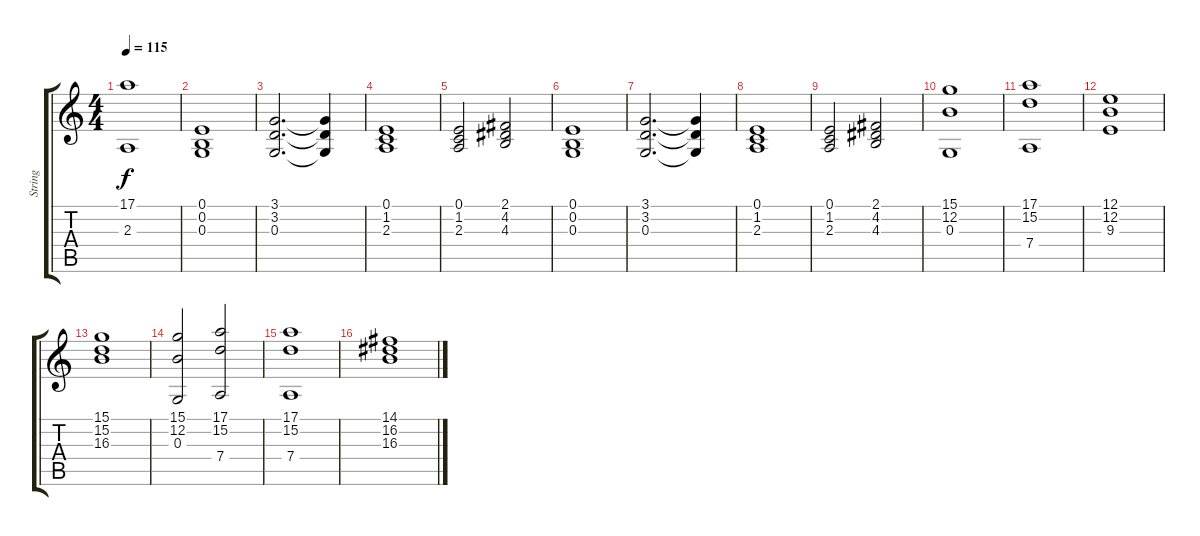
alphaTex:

\track ("String" "String") {instrument stringensemble1}
\staff {score tabs}
\tuning (E4 B3 G3 D3 A2 E2) {hide}
\ts (4 4)
\tempo 115
\clef g2
\ks c
(17.1 2.3{t}).1{dy f} |
(0.1 0.2 0.3).1 |
(3.1 3.2 0.3).2{d} (3.1{t} 3.2{t} 0.3{t}).4 |
(0.1 1.2 2.3).1 |
(0.1 1.2 2.3).2 (2.1 4.2 4.3).2 |
(0.1 0.2 0.3).1 |
(3.1 3.2 0.3).2{d} (3.1{t} 3.2{t} 0.3{t}).4 |
(0.1 1.2 2.3).1 |
(0.1 1.2 2.3).2 (2.1 4.2 4.3).2 |
(15.1 12.2 0.3).1 |
(17.1 15.2 7.4).1 |
(12.1 12.2 9.3).1 |
(15.1 15.2 16.3).1 |
(15.1 12.2 0.3).2 (17.1 15.2 7.4).2 |
(17.1 15.2 7.4).1 |
(14.1 16.2 16.3).1
